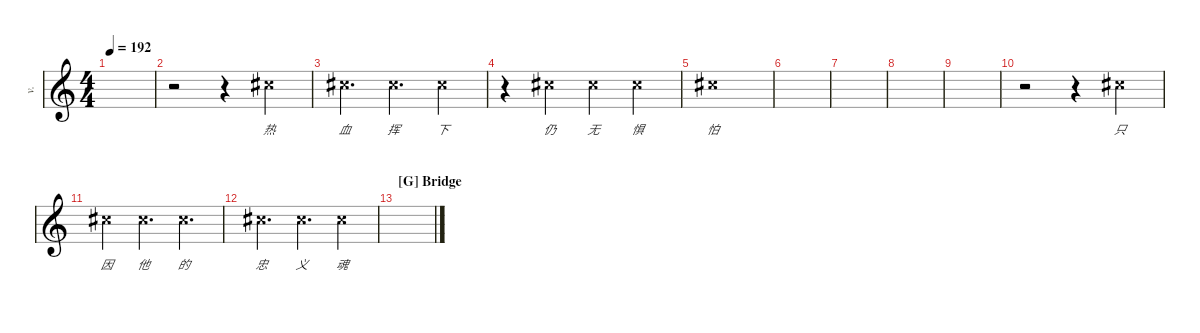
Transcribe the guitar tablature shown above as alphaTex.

\defaultSystemsLayout 4
\hideDynamics
\bracketExtendMode nobrackets
\otherSystemsTrackNameOrientation horizontal
\track ("Vocal" "v.") {instrument distortionguitar}
\staff {score}
\tuning (Db4 Ab3 E3 B2 Gb2 B1)
\ts (4 4)
\tempo 192
\clef g2
\ks c
|
r.2{beam Down} r.4{beam Down} 0.1{x acc #}.4{lyrics (0 "热") lyrics (1 "") lyrics (2 "") lyrics (3 "") lyrics (4 "") beam Down} |
0.1{x acc #}.4{d lyrics (0 "血") lyrics (1 "") lyrics (2 "") lyrics (3 "") lyrics (4 "") beam Down} 0.1{x acc #}.4{d lyrics (0 "挥") lyrics (1 "") lyrics (2 "") lyrics (3 "") lyrics (4 "") beam Down} 0.1{x acc #}.4{lyrics (0 "下") lyrics (1 "") lyrics (2 "") lyrics (3 "") lyrics (4 "") beam Down} |
r.4{beam Down} 0.1{x acc #}.4{lyrics (0 "仍") lyrics (1 "") lyrics (2 "") lyrics (3 "") lyrics (4 "") beam Down} 0.1{x acc #}.4{lyrics (0 "无") lyrics (1 "") lyrics (2 "") lyrics (3 "") lyrics (4 "") beam Down} 0.1{x acc #}.4{lyrics (0 "惧") lyrics (1 "") lyrics (2 "") lyrics (3 "") lyrics (4 "") beam Down} |
0.1{x acc #}.1{lyrics (0 "怕") lyrics (1 "") lyrics (2 "") lyrics (3 "") lyrics (4 "") beam Down} |
|
|
|
|
r.2{beam Down} r.4{beam Down} 0.1{x acc #}.4{lyrics (0 "只") lyrics (1 "") lyrics (2 "") lyrics (3 "") lyrics (4 "") beam Down} |
0.1{x acc #}.4{lyrics (0 "因") lyrics (1 "") lyrics (2 "") lyrics (3 "") lyrics (4 "") beam Down} 0.1{x acc #}.4{d lyrics (0 "他") lyrics (1 "") lyrics (2 "") lyrics (3 "") lyrics (4 "") beam Down} 0.1{x acc #}.4{d lyrics (0 "的") lyrics (1 "") lyrics (2 "") lyrics (3 "") lyrics (4 "") beam Down} |
0.1{x acc #}.4{d lyrics (0 "忠") lyrics (1 "") lyrics (2 "") lyrics (3 "") lyrics (4 "") beam Down} 0.1{x acc #}.4{d lyrics (0 "义") lyrics (1 "") lyrics (2 "") lyrics (3 "") lyrics (4 "") beam Down} 0.1{x acc #}.4{lyrics (0 "魂") lyrics (1 "") lyrics (2 "") lyrics (3 "") lyrics (4 "") beam Down} |
\section ("G" "Bridge")
